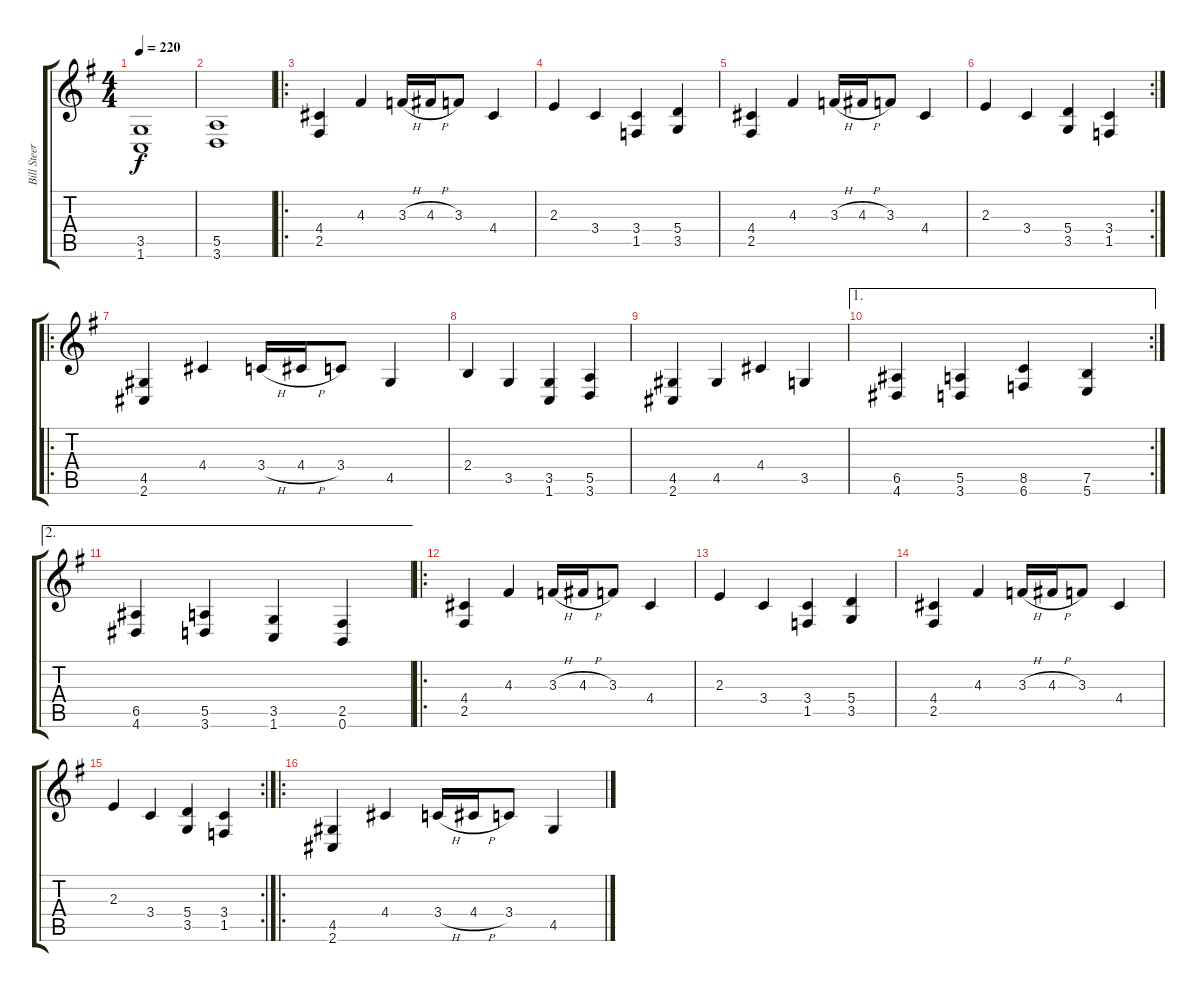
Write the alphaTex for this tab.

\track ("Bill Steer 2nd guitar" "Bill Steer") {instrument distortionguitar}
\staff {score tabs}
\tuning (B3 Gb3 D3 A2 E2 B1) {hide}
\ts (4 4)
\tempo 220
\clef g2
\ks g
(3.5 1.6).1{dy f instrument distortionguitar} |
(5.5 3.6).1 |
\ro
(4.4 2.5).4 4.3.4 3.3{h}.16 4.3{h}.16 3.3.8 4.4.4 |
2.3.4 3.4.4 (3.4 1.5).4 (5.4 3.5).4 |
(4.4 2.5).4 4.3.4 3.3{h}.16 4.3{h}.16 3.3.8 4.4.4 |
\rc 2
2.3.4 3.4.4 (5.4 3.5).4 (3.4 1.5).4 |
\ro
(4.5 2.6).4 4.4.4 3.4{h}.16 4.4{h}.16 3.4.8 4.5.4 |
2.4.4 3.5.4 (3.5 1.6).4 (5.5 3.6).4 |
(4.5 2.6).4 4.5.4 4.4.4 3.5.4 |
\ae 1
\rc 2
(6.5 4.6).4 (5.5 3.6).4 (8.5 6.6).4 (7.5 5.6).4 |
\ae 2
(6.5 4.6).4 (5.5 3.6).4 (3.5 1.6).4 (2.5 0.6).4 |
\ro
(4.4 2.5).4 4.3.4 3.3{h}.16 4.3{h}.16 3.3.8 4.4.4 |
2.3.4 3.4.4 (3.4 1.5).4 (5.4 3.5).4 |
(4.4 2.5).4 4.3.4 3.3{h}.16 4.3{h}.16 3.3.8 4.4.4 |
\rc 2
2.3.4 3.4.4 (5.4 3.5).4 (3.4 1.5).4 |
\ro
(4.5 2.6).4 4.4.4 3.4{h}.16 4.4{h}.16 3.4.8 4.5.4
